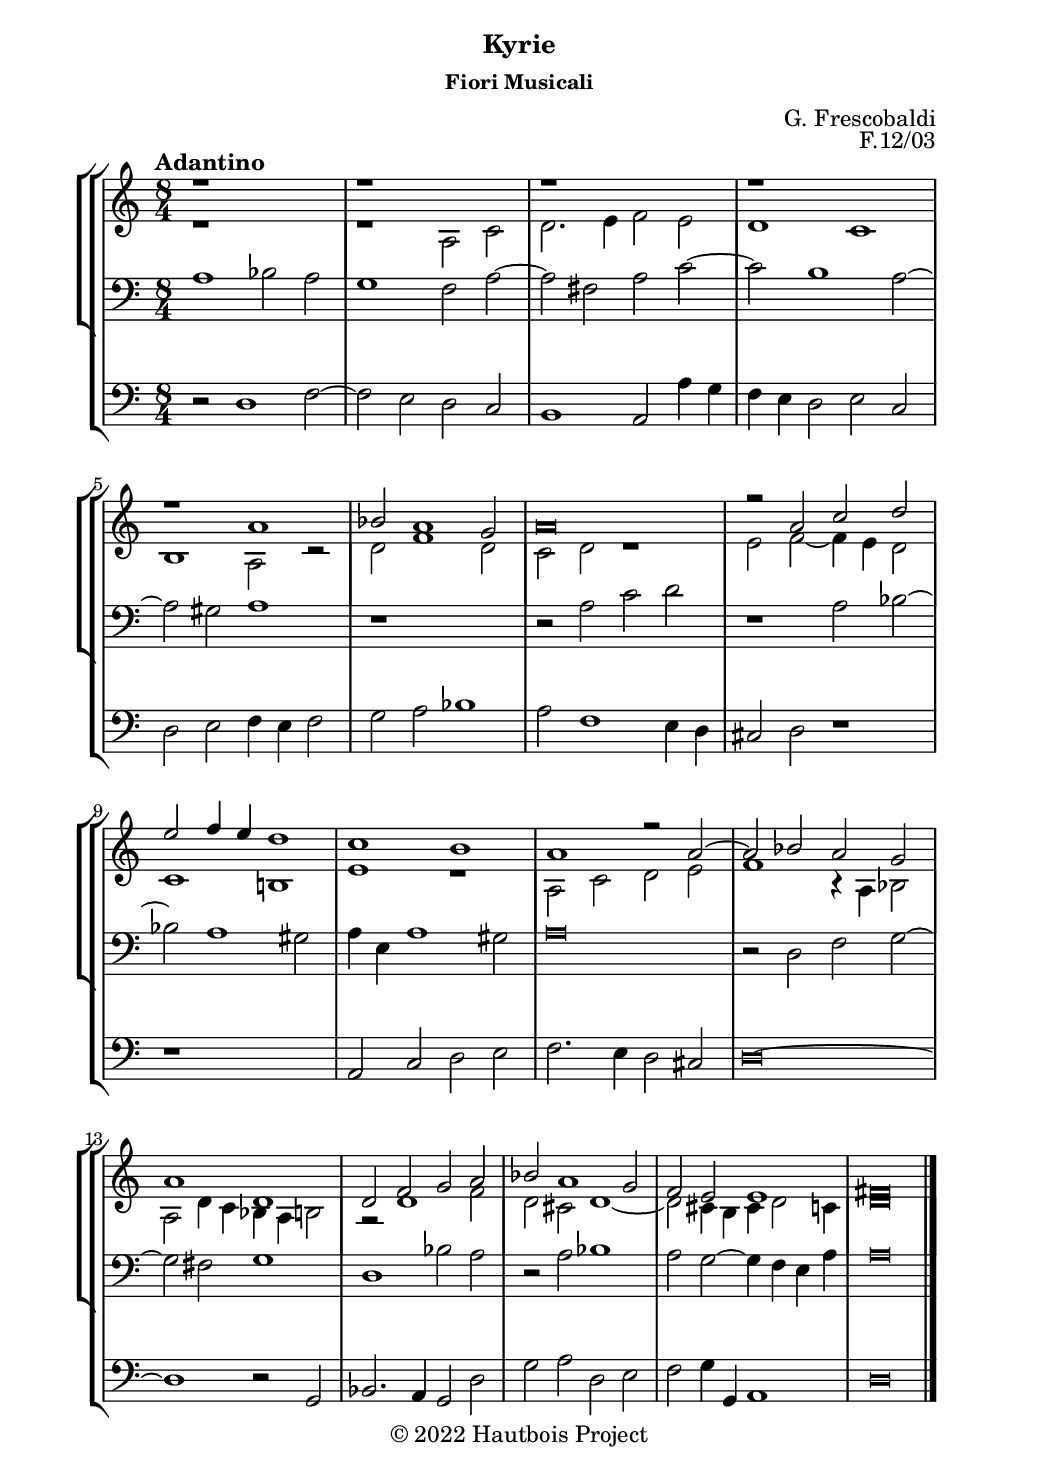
%! Title: KYRIE
%! Subtitle: de Fiori Musicali
%! Subsubtitle:
%! Type: final
%! Status: done
%! Remark:

\version "2.22.1"
\include "italiano.ly"

%****************************************************************
% Start cut-&-pastable-section

%****************************************************************

\paper {
  % Set paper
  #(set-paper-size "b5")
  indent = 0\mm
  line-width = 145\mm
  ragged-right = ##f
  line-width = #(- line-width (* mm 3.000000) (* mm 1))
}

\layout {
  
}

%*****************************************
%  Set Header
%*****************************************
\header {
  %title = "KYRIE"
  subtitle = "Kyrie"
  subsubtitle = "Fiori Musicali"
  composer = "G. Frescobaldi"
  opus = "F.12/03"
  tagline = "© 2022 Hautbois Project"
}


%*****************************************
% Start Voice
% Write the voices here
%*****************************************
MyMeter = \time 8/4
MyTempo = \tempo "Adantino"
MyKey = \key do \major
PieceName = "KYRIE"

ManualI = \relative la' {
  % bar 1 - 4
  r1*2 | r1*2 | r1*2 | r1*2 |
  
  % bar 5 - 8
  r1 la1 | sib2 la1 sol2 |
  \once \override NoteHead.style = #'baroque
  la\breve*1 | 
  r2 la do re |
  
  % bar 9 - 12
  mi2 fa4 mi re1 | do1 si1 |
  la1 r2 la2~ | la sib la sol |
  
  % bar 13 - 16
  la1 re,1 | re2 fa sol la |
  sib la1 sol2 | fa mi mi1 |
  
  % bar additional
  \once \override NoteHead.style = #'baroque
  fad\breve*1 |
  
  \bar "|."
}

ManualII = \relative la {
  % bar 1 - 4
  r1*2 | r1 la2 do |
  re2. mi4 fa2 mi | re1 do1 |
  
  % bar 5 - 8
  si1 la2 r2 | re fa1 re2 |
  do2 re r1 | mi2 fa~ fa4 mi re2 |
  
  % bar 9 - 12
  do1 si! | mi r |
  la,2 do re mi | fa1 r4 la, sib2 |
  
  % bar 13 - 16
  la2 re4 do sib la si2 | r2 re1 fa2 |
  re dod re1~ | re2 dod4 si dod re2 do4 |
  
  % bar additional
  \once \override NoteHead.style = #'baroque
  re\breve*1 |
  
  \bar "|."
}

ManualIII = \relative la {
  % bar 1 - 4
  la1 sib2 la | sol1 fa2 la~ |
  la fad la do~ | do si1 la2~ |
  
  % bar 5 - 8
  la sold la1 | r1*2 |
  r2 la do re | r1 la2 sib~ |
  
  % bar 9 - 12
  sib2 la1 sold2 | la4 mi la1 sold2 |
  \once \override NoteHead.style = #'baroque
  la\breve*1 |
  r2 re, fa sol~ |
  
  % bar 13 - 16
  sol fad sol1 | re1 sib'2 la |
  r2 la sib1 | la2 sol~ sol4 fa mi la |
  
  % bar additional
  \once \override NoteHead.style = #'baroque
  la\breve*1 |
  
  \bar "|."
}

PedalI = \relative re {
  % bar 1 - 4
  r2 re1 fa2~ | fa mi re do |
  si1 la2 la'4 sol | fa mi re2 mi do |
  
  % bar 5 - 8
  re mi fa4 mi fa2 | sol la sib1 |
  la2 fa1 mi4 re | dod2 re r1 |
  
  % bar 9 - 12
  r1*2 | la2 do re mi |
  fa2. mi4 re2 dod |
  \once \override NoteHead.style = #'baroque
  re\breve*1~ |
  
  % bar 13 - 16
  re1 r2 sol, | sib2. la4 sol2 re' |
  sol la re, mi | fa sol4 sol, la1 |
  
  % bar additional
  \once \override NoteHead.style = #'baroque
  re\breve*1~ |
  
  \bar "|."
}


%*****************************************
%  Start Score
%*****************************************

%\markup { \vspace #1 }
\score {
  \header {
    %piece = \PieceName
  }
  \new StaffGroup <<
    \new StaffGroup <<
    \new Staff = "ManualOne" { 
      \clef "treble" 
      \MyTempo
      \MyKey
      \MyMeter
      <<
        \ManualI
        \\
        \ManualII
      >>
    }
    \new Staff = "ManualTwo" { 
      \clef "bass"
      %\MyTempo
      \MyKey
      \MyMeter
      \ManualIII
    }
    >>
    \new Staff = "PedalOrgan" {
      \clef "bass"
      %\MyTempo
      \MyKey
      \MyMeter
      \new Voice {
        \PedalI
      }
    }
  >>
}